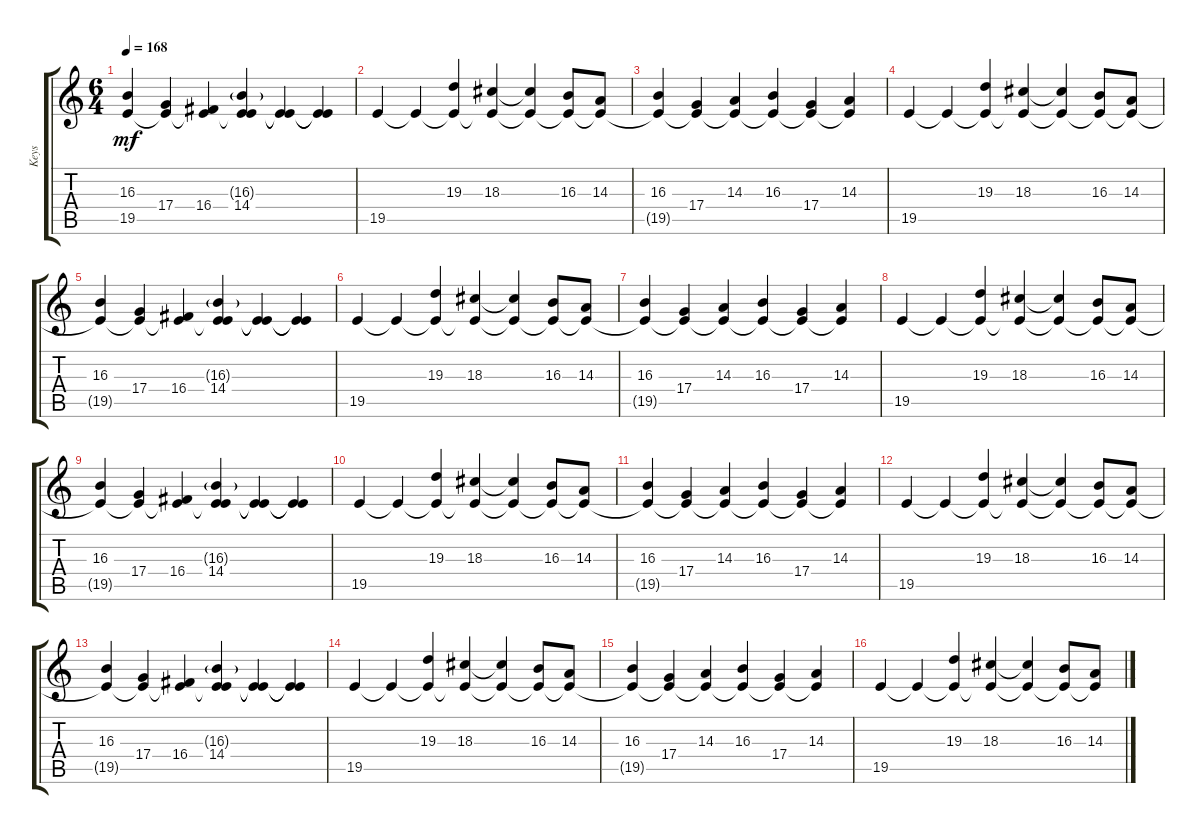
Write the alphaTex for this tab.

\track ("Keys" "Keys") {instrument choiraahs}
\staff {score tabs}
\tuning (E4 B3 G3 D3 A2 E2) {hide}
\ts (6 4)
\tempo 168
\clef g2
\ks c
(16.3 19.5{t}).4{dy mf} (17.4 19.5{t}).4 (16.4 19.5{t}).4 (16.3{g} 14.4 19.5{t}).4 (14.4{t} 19.5{t}).4 (14.4{t} 19.5{t}).4 |
19.5.4 19.5{t}.4 (19.3 19.5{t}).4 (18.3 19.5{t}).4 (18.3{t} 19.5{t}).4 (16.3 19.5{t}).8 (14.3 19.5{t}).8 |
(16.3 19.5{t}).4 (17.4 19.5{t}).4 (14.3 19.5{t}).4 (16.3 19.5{t}).4 (17.4 19.5{t}).4 (14.3 19.5{t}).4 |
19.5.4 19.5{t}.4 (19.3 19.5{t}).4 (18.3 19.5{t}).4 (18.3{t} 19.5{t}).4 (16.3 19.5{t}).8 (14.3 19.5{t}).8 |
(16.3 19.5{t}).4 (17.4 19.5{t}).4 (16.4 19.5{t}).4 (16.3{g} 14.4 19.5{t}).4 (14.4{t} 19.5{t}).4 (14.4{t} 19.5{t}).4 |
19.5.4 19.5{t}.4 (19.3 19.5{t}).4 (18.3 19.5{t}).4 (18.3{t} 19.5{t}).4 (16.3 19.5{t}).8 (14.3 19.5{t}).8 |
(16.3 19.5{t}).4 (17.4 19.5{t}).4 (14.3 19.5{t}).4 (16.3 19.5{t}).4 (17.4 19.5{t}).4 (14.3 19.5{t}).4 |
19.5.4 19.5{t}.4 (19.3 19.5{t}).4 (18.3 19.5{t}).4 (18.3{t} 19.5{t}).4 (16.3 19.5{t}).8 (14.3 19.5{t}).8 |
(16.3 19.5{t}).4 (17.4 19.5{t}).4 (16.4 19.5{t}).4 (16.3{g} 14.4 19.5{t}).4 (14.4{t} 19.5{t}).4 (14.4{t} 19.5{t}).4 |
19.5.4 19.5{t}.4 (19.3 19.5{t}).4 (18.3 19.5{t}).4 (18.3{t} 19.5{t}).4 (16.3 19.5{t}).8 (14.3 19.5{t}).8 |
(16.3 19.5{t}).4 (17.4 19.5{t}).4 (14.3 19.5{t}).4 (16.3 19.5{t}).4 (17.4 19.5{t}).4 (14.3 19.5{t}).4 |
19.5.4 19.5{t}.4 (19.3 19.5{t}).4 (18.3 19.5{t}).4 (18.3{t} 19.5{t}).4 (16.3 19.5{t}).8 (14.3 19.5{t}).8 |
(16.3 19.5{t}).4 (17.4 19.5{t}).4 (16.4 19.5{t}).4 (16.3{g} 14.4 19.5{t}).4 (14.4{t} 19.5{t}).4 (14.4{t} 19.5{t}).4 |
19.5.4 19.5{t}.4 (19.3 19.5{t}).4 (18.3 19.5{t}).4 (18.3{t} 19.5{t}).4 (16.3 19.5{t}).8 (14.3 19.5{t}).8 |
(16.3 19.5{t}).4 (17.4 19.5{t}).4 (14.3 19.5{t}).4 (16.3 19.5{t}).4 (17.4 19.5{t}).4 (14.3 19.5{t}).4 |
19.5.4 19.5{t}.4 (19.3 19.5{t}).4 (18.3 19.5{t}).4 (18.3{t} 19.5{t}).4 (16.3 19.5{t}).8 (14.3 19.5{t}).8
